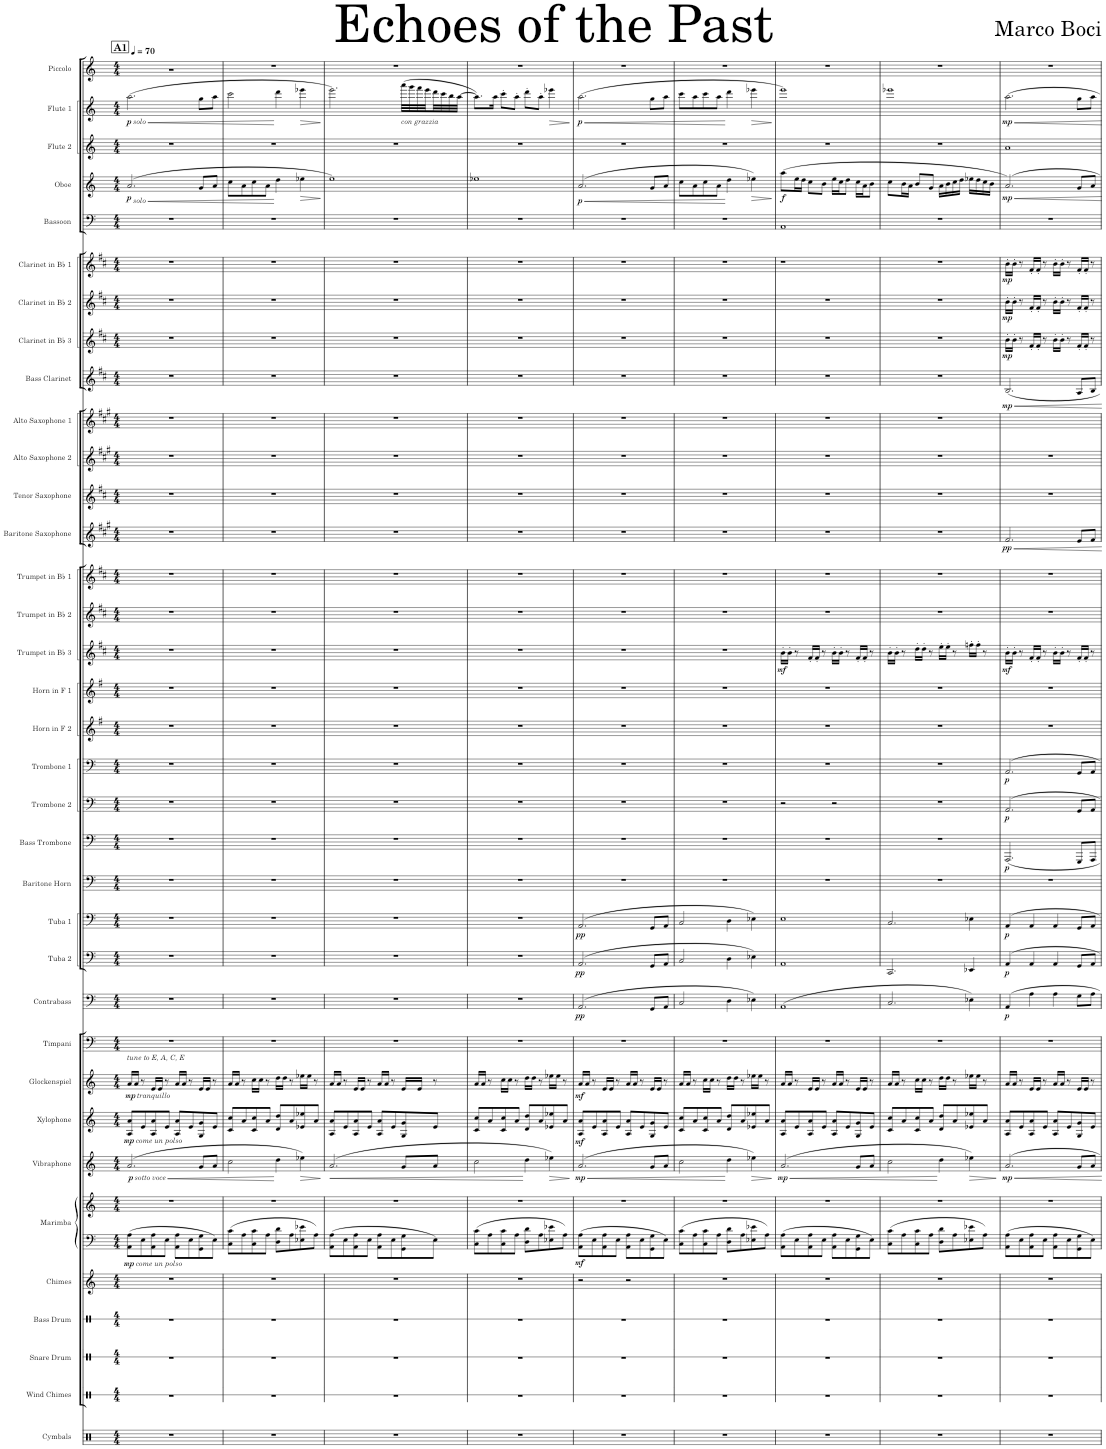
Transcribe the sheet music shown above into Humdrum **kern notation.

**kern	**kern	**kern	**kern	**kern	**kern	**kern	**dynam	**kern	**dynam	**kern	**dynam	**kern	**dynam	**kern	**kern	**dynam	**kern	**dynam	**kern	**dynam	**kern	**kern	**dynam	**kern	**dynam	**kern	**dynam	**kern	**kern	**kern	**dynam	**kern	**kern	**kern	**dynam	**kern	**kern	**kern	**kern	**dynam	**kern	**dynam	**kern	**dynam	**kern	**dynam	**kern	**kern	**dynam	**kern	**kern	**dynam	**kern
*part35	*part34	*part33	*part32	*part31	*part30	*part30	*part30	*part29	*part29	*part28	*part28	*part27	*part27	*part26	*part25	*part25	*part24	*part24	*part23	*part23	*part22	*part21	*part21	*part20	*part20	*part19	*part19	*part18	*part17	*part16	*part16	*part15	*part14	*part13	*part13	*part12	*part11	*part10	*part9	*part9	*part8	*part8	*part7	*part7	*part6	*part6	*part5	*part4	*part4	*part3	*part2	*part2	*part1
*staff36	*staff35	*staff34	*staff33	*staff32	*staff31	*staff30	*staff30/31	*staff29	*staff29	*staff28	*staff28	*staff27	*staff27	*staff26	*staff25	*staff25	*staff24	*staff24	*staff23	*staff23	*staff22	*staff21	*staff21	*staff20	*staff20	*staff19	*staff19	*staff18	*staff17	*staff16	*staff16	*staff15	*staff14	*staff13	*staff13	*staff12	*staff11	*staff10	*staff9	*staff9	*staff8	*staff8	*staff7	*staff7	*staff6	*staff6	*staff5	*staff4	*staff4	*staff3	*staff2	*staff2	*staff1
*I"Cymbals	*I"Wind Chimes	*I"Snare Drum	*I"Bass Drum	*I"Chimes	*I"Marimba	*	*	*I"Vibraphone	*	*I"Xylophone	*	*I"Glockenspiel	*	*I"Timpani	*I"Contrabass	*	*I"Tuba 2	*	*I"Tuba 1	*	*I"Baritone Horn	*I"Bass Trombone	*	*I"Trombone 2	*	*I"Trombone 1	*	*I"Horn in F 2	*I"Horn in F 1	*I"Trumpet in Bb 3	*	*I"Trumpet in Bb 2	*I"Trumpet in Bb 1	*I"Baritone Saxophone	*	*I"Tenor Saxophone	*I"Alto Saxophone 2	*I"Alto Saxophone 1	*I"Bass Clarinet	*	*I"Clarinet in Bb 3	*	*I"Clarinet in Bb 2	*	*I"Clarinet in Bb 1	*	*I"Bassoon	*I"Oboe	*	*I"Flute 2	*I"Flute 1	*	*I"Piccolo
*I'Cym.	*I'W. Cme	*I'SD	*I'BD	*I'Cme.	*I'Mrm.	*	*	*I'Vib.	*	*I'Xyl.	*	*I'Glock.	*	*I'Timp.	*I'Cb.	*	*I'Tba. 2	*	*I'Tba. 1	*	*I'Bar. Hn.	*I'B. Tbn.	*	*I'Tbn. 2	*	*I'Tbn. 1	*	*I'Hn. in F 2	*I'Hn. in F 1	*I'Tpt. in Bb 3	*	*I'Tpt. in Bb 2	*I'Tpt. in Bb 1	*I'Bar. Sax.	*	*I'T. Sax.	*I'A. Sax. 2	*I'A. Sax. 1	*I'B. Cl.	*	*I'Cl. in Bb 3	*	*I'Cl. in Bb 2	*	*I'Cl. in Bb 1	*	*I'Bsn.	*I'Ob.	*	*I'Fl. 2	*I'Fl. 1	*	*I'Picc.
*	*stria1	*stria1	*stria1	*	*	*	*	*	*	*	*	*	*	*	*	*	*	*	*	*	*	*	*	*	*	*	*	*	*	*	*	*	*	*	*	*	*	*	*	*	*	*	*	*	*	*	*	*	*	*	*	*	*
*clefX	*clefX	*clefX	*clefX	*clefG2	*clefF4	*clefG2	*	*clefG2	*	*clefG2	*	*clefG2	*	*clefF4	*clefF4	*	*clefF4	*	*clefF4	*	*clefF4	*clefF4	*	*clefF4	*	*clefF4	*	*clefG2	*clefG2	*clefG2	*	*clefG2	*clefG2	*clefG2	*	*clefG2	*clefG2	*clefG2	*clefG2	*	*clefG2	*	*clefG2	*	*clefG2	*	*clefF4	*clefG2	*	*clefG2	*clefG2	*	*clefG2
*	*	*	*	*	*	*	*	*	*	*Trd-7c-12	*	*Trd-14c-24	*	*	*Trd7c12	*	*	*	*	*	*Trd4c7	*	*	*	*	*	*	*Trd4c7	*Trd4c7	*Trd1c2	*	*Trd1c2	*Trd1c2	*Trd12c21	*	*Trd8c14	*Trd5c9	*Trd5c9	*Trd8c14	*	*Trd1c2	*	*Trd1c2	*	*Trd1c2	*	*	*	*	*	*	*	*Trd-7c-12
*k[]	*k[]	*k[]	*k[]	*k[]	*k[]	*k[]	*	*k[]	*	*k[]	*	*k[]	*	*k[]	*k[]	*	*k[]	*	*k[]	*	*k[]	*k[]	*	*k[]	*	*k[]	*	*k[f#]	*k[f#]	*k[f#c#]	*	*k[f#c#]	*k[f#c#]	*k[f#c#g#]	*	*k[f#c#]	*k[f#c#g#]	*k[f#c#g#]	*k[f#c#]	*	*k[f#c#]	*	*k[f#c#]	*	*k[f#c#]	*	*k[]	*k[]	*	*k[]	*k[]	*	*k[]
*M4/4	*M4/4	*M4/4	*M4/4	*M4/4	*M4/4	*M4/4	*	*M4/4	*	*M4/4	*	*M4/4	*	*M4/4	*M4/4	*	*M4/4	*	*M4/4	*	*M4/4	*M4/4	*	*M4/4	*	*M4/4	*	*M4/4	*M4/4	*M4/4	*	*M4/4	*M4/4	*M4/4	*	*M4/4	*M4/4	*M4/4	*M4/4	*	*M4/4	*	*M4/4	*	*M4/4	*	*M4/4	*M4/4	*	*M4/4	*M4/4	*	*M4/4
*MM70	*MM70	*MM70	*MM70	*MM70	*MM70	*MM70	*	*MM70	*	*MM70	*	*MM70	*	*MM70	*MM70	*	*MM70	*	*MM70	*	*MM70	*MM70	*	*MM70	*	*MM70	*	*MM70	*MM70	*MM70	*	*MM70	*MM70	*MM70	*	*MM70	*MM70	*MM70	*MM70	*	*MM70	*	*MM70	*	*MM70	*	*MM70	*MM70	*	*MM70	*MM70	*	*MM70
!!LO:REH:place=s1:a:B:cj:fs=14:t=A1
=1	=1	=1	=1	=1	=1	=1	=1	=1	=1	=1	=1	=1	=1	=1	=1	=1	=1	=1	=1	=1	=1	=1	=1	=1	=1	=1	=1	=1	=1	=1	=1	=1	=1	=1	=1	=1	=1	=1	=1	=1	=1	=1	=1	=1	=1	=1	=1	=1	=1	=1	=1	=1	=1
!	!	!	!	!	!	!	!	!	!	!	!	!	!	!	!	!	!	!	!	!	!	!	!	!	!	!	!	!	!	!	!	!	!	!	!	!	!	!	!	!	!	!	!	!	!	!	!	!	!	!	!LO:TX:b:i:t=solo	!	!
!	!	!	!	!	!	!	!	!	!	!	!	!	!	!	!	!	!	!	!	!	!	!	!	!	!	!	!	!	!	!	!	!	!	!	!	!	!	!	!	!	!	!	!	!	!	!	!	!LO:TX:b:i:t=solo	!	!	!	!	!
!	!	!	!	!	!	!	!	!	!	!	!	!	!	!LO:TX:b:i:t=tune to E, A, C, E	!	!	!	!	!	!	!	!	!	!	!	!	!	!	!	!	!	!	!	!	!	!	!	!	!	!	!	!	!	!	!	!	!	!	!	!	!	!	!
!	!	!	!	!	!	!	!	!	!	!	!	!LO:TX:b:i:t=tranquillo	!	!	!	!	!	!	!	!	!	!	!	!	!	!	!	!	!	!	!	!	!	!	!	!	!	!	!	!	!	!	!	!	!	!	!	!	!	!	!	!	!
!	!	!	!	!	!	!	!	!	!	!LO:TX:b:i:t=come un polso	!	!	!	!	!	!	!	!	!	!	!	!	!	!	!	!	!	!	!	!	!	!	!	!	!	!	!	!	!	!	!	!	!	!	!	!	!	!	!	!	!	!	!
!	!	!	!	!	!	!	!	!LO:TX:b:i:t=sotto voce	!	!	!	!	!	!	!	!	!	!	!	!	!	!	!	!	!	!	!	!	!	!	!	!	!	!	!	!	!	!	!	!	!	!	!	!	!	!	!	!	!	!	!	!	!
!	!	!	!	!	!LO:TX:b:i:t=come un polso	!	!	!	!	!	!	!	!	!	!	!	!	!	!	!	!	!	!	!	!	!	!	!	!	!	!	!	!	!	!	!	!	!	!	!	!	!	!	!	!	!	!	!	!	!	!	!	!
!	!	!	!	!	!	!	!LO:DY:b=2	!	!LO:HP:b	!	!	!	!	!	!	!	!	!	!	!	!	!	!	!	!	!	!	!	!	!	!	!	!	!	!	!	!	!	!	!	!	!	!	!	!	!	!	!	!LO:HP:b	!	!	!LO:HP:b	!
!	!	!	!	!	!	!	!	!	!LO:DY:n=1:b	!	!LO:DY:b	!	!LO:DY:b	!	!	!	!	!	!	!	!	!	!	!	!	!	!	!	!	!	!	!	!	!	!	!	!	!	!	!	!	!	!	!	!	!	!	!	!LO:DY:n=1:b	!	!	!LO:DY:n=1:b	!
1r	1r	1r	1r	1r	8AA\ 8A\L	1r	mp	(2.a/	< p	8A/ 8a/L	mp	16a/LL	mp	1r	1r	.	1r	.	1r	.	1r	1r	.	1r	.	1r	.	1r	1r	1r	.	1r	1r	1r	.	1r	1r	1r	1r	.	1r	.	1r	.	1r	.	1r	(2.a/	< p	1r	(2.aa\	< p	1rg
.	.	.	.	.	.	.	.	.	.	.	.	16a/JJ	.	.	.	.	.	.	.	.	.	.	.	.	.	.	.	.	.	.	.	.	.	.	.	.	.	.	.	.	.	.	.	.	.	.	.	.	.	.	.	.	.
.	.	.	.	.	8E\	.	.	.	.	8e/	.	8r	.	.	.	.	.	.	.	.	.	.	.	.	.	.	.	.	.	.	.	.	.	.	.	.	.	.	.	.	.	.	.	.	.	.	.	.	.	.	.	.	.
.	.	.	.	.	8AA\ 8A\	.	.	.	.	8A/ 8a/	.	16e/LL	.	.	.	.	.	.	.	.	.	.	.	.	.	.	.	.	.	.	.	.	.	.	.	.	.	.	.	.	.	.	.	.	.	.	.	.	.	.	.	.	.
.	.	.	.	.	.	.	.	.	.	.	.	16e/JJ	.	.	.	.	.	.	.	.	.	.	.	.	.	.	.	.	.	.	.	.	.	.	.	.	.	.	.	.	.	.	.	.	.	.	.	.	.	.	.	.	.
.	.	.	.	.	8E\J	.	.	.	.	8e/J	.	8r	.	.	.	.	.	.	.	.	.	.	.	.	.	.	.	.	.	.	.	.	.	.	.	.	.	.	.	.	.	.	.	.	.	.	.	.	.	.	.	.	.
.	.	.	.	.	8AA\ 8A\L	.	.	.	.	8A/ 8a/L	.	16a/LL	.	.	.	.	.	.	.	.	.	.	.	.	.	.	.	.	.	.	.	.	.	.	.	.	.	.	.	.	.	.	.	.	.	.	.	.	.	.	.	.	.
.	.	.	.	.	.	.	.	.	.	.	.	16a/JJ	.	.	.	.	.	.	.	.	.	.	.	.	.	.	.	.	.	.	.	.	.	.	.	.	.	.	.	.	.	.	.	.	.	.	.	.	.	.	.	.	.
.	.	.	.	.	8E\	.	.	.	.	8e/	.	8r	.	.	.	.	.	.	.	.	.	.	.	.	.	.	.	.	.	.	.	.	.	.	.	.	.	.	.	.	.	.	.	.	.	.	.	.	.	.	.	.	.
.	.	.	.	.	8GG\ 8G\	.	.	8g/L	.	8G/ 8g/	.	16e/LL	.	.	.	.	.	.	.	.	.	.	.	.	.	.	.	.	.	.	.	.	.	.	.	.	.	.	.	.	.	.	.	.	.	.	.	8g/L	.	.	8gg\L	.	.
.	.	.	.	.	.	.	.	.	.	.	.	16e/JJ	.	.	.	.	.	.	.	.	.	.	.	.	.	.	.	.	.	.	.	.	.	.	.	.	.	.	.	.	.	.	.	.	.	.	.	.	.	.	.	.	.
.	.	.	.	.	8E\J	.	.	8a/J	.	8e/J	.	8r	.	.	.	.	.	.	.	.	.	.	.	.	.	.	.	.	.	.	.	.	.	.	.	.	.	.	.	.	.	.	.	.	.	.	.	8a/J	.	.	8aa\J	.	.
=2	=2	=2	=2	=2	=2	=2	=2	=2	=2	=2	=2	=2	=2	=2	=2	=2	=2	=2	=2	=2	=2	=2	=2	=2	=2	=2	=2	=2	=2	=2	=2	=2	=2	=2	=2	=2	=2	=2	=2	=2	=2	=2	=2	=2	=2	=2	=2	=2	=2	=2	=2	=2	=2
1r	1r	1r	1r	1r	8C\ 8c\L	1r	.	2cc\	.	8c/ 8cc/L	.	16a/LL	.	1r	1r	.	1r	.	1r	.	1r	1r	.	1r	.	1r	.	1r	1r	1r	.	1r	1r	1r	.	1r	1r	1r	1r	.	1r	.	1r	.	1r	.	1r	8cc\L	.	1r	2ccc\	.	1r
.	.	.	.	.	.	.	.	.	.	.	.	16a/JJ	.	.	.	.	.	.	.	.	.	.	.	.	.	.	.	.	.	.	.	.	.	.	.	.	.	.	.	.	.	.	.	.	.	.	.	.	.	.	.	.	.
.	.	.	.	.	8A\	.	.	.	.	8a/	.	8r	.	.	.	.	.	.	.	.	.	.	.	.	.	.	.	.	.	.	.	.	.	.	.	.	.	.	.	.	.	.	.	.	.	.	.	8a\	.	.	.	.	.
.	.	.	.	.	8C\ 8c\	.	.	.	.	8c/ 8cc/	.	16cc\LL	.	.	.	.	.	.	.	.	.	.	.	.	.	.	.	.	.	.	.	.	.	.	.	.	.	.	.	.	.	.	.	.	.	.	.	8cc\	.	.	.	.	.
.	.	.	.	.	.	.	.	.	.	.	.	16cc\JJ	.	.	.	.	.	.	.	.	.	.	.	.	.	.	.	.	.	.	.	.	.	.	.	.	.	.	.	.	.	.	.	.	.	.	.	.	.	.	.	.	.
.	.	.	.	.	8A\J	.	.	.	.	8a/J	.	8r	.	.	.	.	.	.	.	.	.	.	.	.	.	.	.	.	.	.	.	.	.	.	.	.	.	.	.	.	.	.	.	.	.	.	.	8a\J	.	.	.	.	.
.	.	.	.	.	8D\ 8d\L	.	.	4dd\	[	8d/ 8dd/L	.	16dd\LL	.	.	.	.	.	.	.	.	.	.	.	.	.	.	.	.	.	.	.	.	.	.	.	.	.	.	.	.	.	.	.	.	.	.	.	4dd\	[	.	4ddd\	[	.
.	.	.	.	.	.	.	.	.	.	.	.	16dd\JJ	.	.	.	.	.	.	.	.	.	.	.	.	.	.	.	.	.	.	.	.	.	.	.	.	.	.	.	.	.	.	.	.	.	.	.	.	.	.	.	.	.
.	.	.	.	.	8A\	.	.	.	.	8a/	.	8r	.	.	.	.	.	.	.	.	.	.	.	.	.	.	.	.	.	.	.	.	.	.	.	.	.	.	.	.	.	.	.	.	.	.	.	.	.	.	.	.	.
!	!	!	!	!	!	!	!	!	!LO:HP:b	!	!	!	!	!	!	!	!	!	!	!	!	!	!	!	!	!	!	!	!	!	!	!	!	!	!	!	!	!	!	!	!	!	!	!	!	!	!	!	!LO:HP:b	!	!	!LO:HP:b	!
.	.	.	.	.	8E-X\ 8e-X\	.	.	4ee-X\)	>	8e-X/ 8ee-X/	.	16ee-X\LL	.	.	.	.	.	.	.	.	.	.	.	.	.	.	.	.	.	.	.	.	.	.	.	.	.	.	.	.	.	.	.	.	.	.	.	4ee-X\	>	.	4eee-X\	>	.
.	.	.	.	.	.	.	.	.	.	.	.	16ee-\JJ	.	.	.	.	.	.	.	.	.	.	.	.	.	.	.	.	.	.	.	.	.	.	.	.	.	.	.	.	.	.	.	.	.	.	.	.	.	.	.	.	.
.	.	.	.	.	8A\J	.	.	.	.	8a/J	.	8r	.	.	.	.	.	.	.	.	.	.	.	.	.	.	.	.	.	.	.	.	.	.	.	.	.	.	.	.	.	.	.	.	.	.	.	.	.	.	.	.	.
.	.	.	.	.	.	.	.	.	]	.	.	.	.	.	.	.	.	.	.	.	.	.	.	.	.	.	.	.	.	.	.	.	.	.	.	.	.	.	.	.	.	.	.	.	.	.	.	.	]	.	.	]	.
=3	=3	=3	=3	=3	=3	=3	=3	=3	=3	=3	=3	=3	=3	=3	=3	=3	=3	=3	=3	=3	=3	=3	=3	=3	=3	=3	=3	=3	=3	=3	=3	=3	=3	=3	=3	=3	=3	=3	=3	=3	=3	=3	=3	=3	=3	=3	=3	=3	=3	=3	=3	=3	=3
!	!	!	!	!	!	!	!	!	!LO:HP:b	!	!	!	!	!	!	!	!	!	!	!	!	!	!	!	!	!	!	!	!	!	!	!	!	!	!	!	!	!	!	!	!	!	!	!	!	!	!	!	!	!	!	!	!
1r	1r	1r	1r	1r	8AA\ 8A\L	1r	.	(2.a/	<	8A/ 8a/L	.	16a/LL	.	1r	1r	.	1r	.	1r	.	1r	1r	.	1r	.	1r	.	1r	1r	1r	.	1r	1r	1r	.	1r	1r	1r	1r	.	1r	.	1r	.	1r	.	1r	1ee)	.	1r	2.eee\)	.	1r
.	.	.	.	.	.	.	.	.	.	.	.	16a/JJ	.	.	.	.	.	.	.	.	.	.	.	.	.	.	.	.	.	.	.	.	.	.	.	.	.	.	.	.	.	.	.	.	.	.	.	.	.	.	.	.	.
.	.	.	.	.	8E\	.	.	.	.	8e/	.	8r	.	.	.	.	.	.	.	.	.	.	.	.	.	.	.	.	.	.	.	.	.	.	.	.	.	.	.	.	.	.	.	.	.	.	.	.	.	.	.	.	.
.	.	.	.	.	8AA\ 8A\	.	.	.	.	8A/ 8a/	.	16e/LL	.	.	.	.	.	.	.	.	.	.	.	.	.	.	.	.	.	.	.	.	.	.	.	.	.	.	.	.	.	.	.	.	.	.	.	.	.	.	.	.	.
.	.	.	.	.	.	.	.	.	.	.	.	16e/JJ	.	.	.	.	.	.	.	.	.	.	.	.	.	.	.	.	.	.	.	.	.	.	.	.	.	.	.	.	.	.	.	.	.	.	.	.	.	.	.	.	.
.	.	.	.	.	8E\J	.	.	.	.	8e/J	.	8r	.	.	.	.	.	.	.	.	.	.	.	.	.	.	.	.	.	.	.	.	.	.	.	.	.	.	.	.	.	.	.	.	.	.	.	.	.	.	.	.	.
.	.	.	.	.	8AA\ 8A\L	.	.	.	.	8A/ 8a/L	.	16a/LL	.	.	.	.	.	.	.	.	.	.	.	.	.	.	.	.	.	.	.	.	.	.	.	.	.	.	.	.	.	.	.	.	.	.	.	.	.	.	.	.	.
.	.	.	.	.	.	.	.	.	.	.	.	16a/JJ	.	.	.	.	.	.	.	.	.	.	.	.	.	.	.	.	.	.	.	.	.	.	.	.	.	.	.	.	.	.	.	.	.	.	.	.	.	.	.	.	.
.	.	.	.	.	8E\	.	.	.	.	8e/	.	8r	.	.	.	.	.	.	.	.	.	.	.	.	.	.	.	.	.	.	.	.	.	.	.	.	.	.	.	.	.	.	.	.	.	.	.	.	.	.	.	.	.
!	!	!	!	!	!	!	!	!	!	!	!	!	!	!	!	!	!	!	!	!	!	!	!	!	!	!	!	!	!	!	!	!	!	!	!	!	!	!	!	!	!	!	!	!	!	!	!	!	!	!	!LO:TX:b:i:t=con grazzia	!	!
.	.	.	.	.	8GG\ 8G\	.	.	8g/L	.	8G/ 8g/	.	16e/LL	.	.	.	.	.	.	.	.	.	.	.	.	.	.	.	.	.	.	.	.	.	.	.	.	.	.	.	.	.	.	.	.	.	.	.	.	.	.	(32aaa\LLL	.	.
.	.	.	.	.	.	.	.	.	.	.	.	.	.	.	.	.	.	.	.	.	.	.	.	.	.	.	.	.	.	.	.	.	.	.	.	.	.	.	.	.	.	.	.	.	.	.	.	.	.	.	32ggg\	.	.
.	.	.	.	.	.	.	.	.	.	.	.	16e/JJ	.	.	.	.	.	.	.	.	.	.	.	.	.	.	.	.	.	.	.	.	.	.	.	.	.	.	.	.	.	.	.	.	.	.	.	.	.	.	32fff\	.	.
.	.	.	.	.	.	.	.	.	.	.	.	.	.	.	.	.	.	.	.	.	.	.	.	.	.	.	.	.	.	.	.	.	.	.	.	.	.	.	.	.	.	.	.	.	.	.	.	.	.	.	32eee\	.	.
.	.	.	.	.	8E\J	.	.	8a/J	.	8e/J	.	8r	.	.	.	.	.	.	.	.	.	.	.	.	.	.	.	.	.	.	.	.	.	.	.	.	.	.	.	.	.	.	.	.	.	.	.	.	.	.	32ddd\	.	.
.	.	.	.	.	.	.	.	.	.	.	.	.	.	.	.	.	.	.	.	.	.	.	.	.	.	.	.	.	.	.	.	.	.	.	.	.	.	.	.	.	.	.	.	.	.	.	.	.	.	.	32ccc\	.	.
.	.	.	.	.	.	.	.	.	.	.	.	.	.	.	.	.	.	.	.	.	.	.	.	.	.	.	.	.	.	.	.	.	.	.	.	.	.	.	.	.	.	.	.	.	.	.	.	.	.	.	32bb\	.	.
.	.	.	.	.	.	.	.	.	.	.	.	.	.	.	.	.	.	.	.	.	.	.	.	.	.	.	.	.	.	.	.	.	.	.	.	.	.	.	.	.	.	.	.	.	.	.	.	.	.	.	[32aa\JJJ	.	.
=4	=4	=4	=4	=4	=4	=4	=4	=4	=4	=4	=4	=4	=4	=4	=4	=4	=4	=4	=4	=4	=4	=4	=4	=4	=4	=4	=4	=4	=4	=4	=4	=4	=4	=4	=4	=4	=4	=4	=4	=4	=4	=4	=4	=4	=4	=4	=4	=4	=4	=4	=4	=4	=4
1r	1r	1r	1r	1r	8C\ 8c\L	1r	.	2cc\	.	8c/ 8cc/L	.	16a/LL	.	1r	1r	.	1r	.	1r	.	1r	1r	.	1r	.	1r	.	1r	1r	1r	.	1r	1r	1r	.	1r	1r	1r	1r	.	1r	.	1r	.	1r	.	1r	1ee-X	.	1r	8.aa\L])	.	1r
.	.	.	.	.	.	.	.	.	.	.	.	16a/JJ	.	.	.	.	.	.	.	.	.	.	.	.	.	.	.	.	.	.	.	.	.	.	.	.	.	.	.	.	.	.	.	.	.	.	.	.	.	.	.	.	.
.	.	.	.	.	8A\	.	.	.	.	8a/	.	8r	.	.	.	.	.	.	.	.	.	.	.	.	.	.	.	.	.	.	.	.	.	.	.	.	.	.	.	.	.	.	.	.	.	.	.	.	.	.	.	.	.
.	.	.	.	.	.	.	.	.	.	.	.	.	.	.	.	.	.	.	.	.	.	.	.	.	.	.	.	.	.	.	.	.	.	.	.	.	.	.	.	.	.	.	.	.	.	.	.	.	.	.	16aa\Jk	.	.
.	.	.	.	.	8C\ 8c\	.	.	.	.	8c/ 8cc/	.	16cc\LL	.	.	.	.	.	.	.	.	.	.	.	.	.	.	.	.	.	.	.	.	.	.	.	.	.	.	.	.	.	.	.	.	.	.	.	.	.	.	8ccc'\L	.	.
.	.	.	.	.	.	.	.	.	.	.	.	16cc\JJ	.	.	.	.	.	.	.	.	.	.	.	.	.	.	.	.	.	.	.	.	.	.	.	.	.	.	.	.	.	.	.	.	.	.	.	.	.	.	.	.	.
.	.	.	.	.	8A\J	.	.	.	.	8a/J	.	8r	.	.	.	.	.	.	.	.	.	.	.	.	.	.	.	.	.	.	.	.	.	.	.	.	.	.	.	.	.	.	.	.	.	.	.	.	.	.	8aa'\J	.	.
.	.	.	.	.	8D\ 8d\L	.	.	4dd\	[	8d/ 8dd/L	.	16dd\LL	.	.	.	.	.	.	.	.	.	.	.	.	.	.	.	.	.	.	.	.	.	.	.	.	.	.	.	.	.	.	.	.	.	.	.	.	.	.	8ddd'\L	.	.
.	.	.	.	.	.	.	.	.	.	.	.	16dd\JJ	.	.	.	.	.	.	.	.	.	.	.	.	.	.	.	.	.	.	.	.	.	.	.	.	.	.	.	.	.	.	.	.	.	.	.	.	.	.	.	.	.
.	.	.	.	.	8A\	.	.	.	.	8a/	.	8r	.	.	.	.	.	.	.	.	.	.	.	.	.	.	.	.	.	.	.	.	.	.	.	.	.	.	.	.	.	.	.	.	.	.	.	.	.	.	8aa'\J	.	.
!	!	!	!	!	!	!	!	!	!LO:HP:b	!	!	!	!	!	!	!	!	!	!	!	!	!	!	!	!	!	!	!	!	!	!	!	!	!	!	!	!	!	!	!	!	!	!	!	!	!	!	!	!	!	!	!LO:HP:b	!
.	.	.	.	.	8E-X\ 8e-X\	.	.	4ee-X\)	>	8e-X/ 8ee-X/	.	16ee-X\LL	.	.	.	.	.	.	.	.	.	.	.	.	.	.	.	.	.	.	.	.	.	.	.	.	.	.	.	.	.	.	.	.	.	.	.	.	.	.	4eee-X\	>	.
.	.	.	.	.	.	.	.	.	.	.	.	16ee-\JJ	.	.	.	.	.	.	.	.	.	.	.	.	.	.	.	.	.	.	.	.	.	.	.	.	.	.	.	.	.	.	.	.	.	.	.	.	.	.	.	.	.
.	.	.	.	.	8A\J	.	.	.	.	8a/J	.	8r	.	.	.	.	.	.	.	.	.	.	.	.	.	.	.	.	.	.	.	.	.	.	.	.	.	.	.	.	.	.	.	.	.	.	.	.	.	.	.	.	.
.	.	.	.	.	.	.	.	.	]	.	.	.	.	.	.	.	.	.	.	.	.	.	.	.	.	.	.	.	.	.	.	.	.	.	.	.	.	.	.	.	.	.	.	.	.	.	.	.	.	.	.	]	.
=5	=5	=5	=5	=5	=5	=5	=5	=5	=5	=5	=5	=5	=5	=5	=5	=5	=5	=5	=5	=5	=5	=5	=5	=5	=5	=5	=5	=5	=5	=5	=5	=5	=5	=5	=5	=5	=5	=5	=5	=5	=5	=5	=5	=5	=5	=5	=5	=5	=5	=5	=5	=5	=5
!	!	!	!	!	!	!	!LO:DY:b=2	!	!LO:HP:b	!	!	!	!	!	!	!	!	!	!	!	!	!	!	!	!	!	!	!	!	!	!	!	!	!	!	!	!	!	!	!	!	!	!	!	!	!	!	!	!LO:HP:b	!	!	!LO:HP:b	!
!	!	!	!	!	!	!	!	!	!LO:DY:n=1:b	!	!LO:DY:b	!	!LO:DY:b	!	!	!LO:DY:b	!	!LO:DY:b	!	!LO:DY:b	!	!	!	!	!	!	!	!	!	!	!	!	!	!	!	!	!	!	!	!	!	!	!	!	!	!	!	!	!LO:DY:n=1:b	!	!	!LO:DY:n=1:b	!
1r	1r	1r	1r	2r	8AA\ 8A\L	1r	mf	(2.a/	< mp	8A/ 8a/L	mf	16a/LL	mf	1r	(2.AA/	pp	(2.AA/	pp	(2.AA/	pp	1r	1r	.	1r	.	1r	.	1r	1r	1r	.	1r	1r	1r	.	1r	1r	1r	1r	.	1r	.	1r	.	1r	.	1r	(2.a/	< p	1r	(2.aa\	< p	1r
.	.	.	.	.	.	.	.	.	.	.	.	16a/JJ	.	.	.	.	.	.	.	.	.	.	.	.	.	.	.	.	.	.	.	.	.	.	.	.	.	.	.	.	.	.	.	.	.	.	.	.	.	.	.	.	.
.	.	.	.	.	8E\	.	.	.	.	8e/	.	8r	.	.	.	.	.	.	.	.	.	.	.	.	.	.	.	.	.	.	.	.	.	.	.	.	.	.	.	.	.	.	.	.	.	.	.	.	.	.	.	.	.
.	.	.	.	.	8AA\ 8A\	.	.	.	.	8A/ 8a/	.	16e/LL	.	.	.	.	.	.	.	.	.	.	.	.	.	.	.	.	.	.	.	.	.	.	.	.	.	.	.	.	.	.	.	.	.	.	.	.	.	.	.	.	.
.	.	.	.	.	.	.	.	.	.	.	.	16e/JJ	.	.	.	.	.	.	.	.	.	.	.	.	.	.	.	.	.	.	.	.	.	.	.	.	.	.	.	.	.	.	.	.	.	.	.	.	.	.	.	.	.
.	.	.	.	.	8E\J	.	.	.	.	8e/J	.	8r	.	.	.	.	.	.	.	.	.	.	.	.	.	.	.	.	.	.	.	.	.	.	.	.	.	.	.	.	.	.	.	.	.	.	.	.	.	.	.	.	.
.	.	.	.	2r	8AA\ 8A\L	.	.	.	.	8A/ 8a/L	.	16a/LL	.	.	.	.	.	.	.	.	.	.	.	.	.	.	.	.	.	.	.	.	.	.	.	.	.	.	.	.	.	.	.	.	.	.	.	.	.	.	.	.	.
.	.	.	.	.	.	.	.	.	.	.	.	16a/JJ	.	.	.	.	.	.	.	.	.	.	.	.	.	.	.	.	.	.	.	.	.	.	.	.	.	.	.	.	.	.	.	.	.	.	.	.	.	.	.	.	.
.	.	.	.	.	8E\	.	.	.	.	8e/	.	8r	.	.	.	.	.	.	.	.	.	.	.	.	.	.	.	.	.	.	.	.	.	.	.	.	.	.	.	.	.	.	.	.	.	.	.	.	.	.	.	.	.
.	.	.	.	.	8GG\ 8G\	.	.	8g/L	.	8G/ 8g/	.	16e/LL	.	.	8GG/L	.	8GG/L	.	8GG/L	.	.	.	.	.	.	.	.	.	.	.	.	.	.	.	.	.	.	.	.	.	.	.	.	.	.	.	.	8g/L	.	.	8gg\L	.	.
.	.	.	.	.	.	.	.	.	.	.	.	16e/JJ	.	.	.	.	.	.	.	.	.	.	.	.	.	.	.	.	.	.	.	.	.	.	.	.	.	.	.	.	.	.	.	.	.	.	.	.	.	.	.	.	.
.	.	.	.	.	8E\J	.	.	8a/J	.	8e/J	.	8r	.	.	8AA/J	.	8AA/J	.	8AA/J	.	.	.	.	.	.	.	.	.	.	.	.	.	.	.	.	.	.	.	.	.	.	.	.	.	.	.	.	8a/J	.	.	8aa\J	.	.
=6	=6	=6	=6	=6	=6	=6	=6	=6	=6	=6	=6	=6	=6	=6	=6	=6	=6	=6	=6	=6	=6	=6	=6	=6	=6	=6	=6	=6	=6	=6	=6	=6	=6	=6	=6	=6	=6	=6	=6	=6	=6	=6	=6	=6	=6	=6	=6	=6	=6	=6	=6	=6	=6
1r	1r	1r	1r	1r	8C\ 8c\L	1r	.	2cc\	.	8c/ 8cc/L	.	16a/LL	.	1r	2C/	.	2C/	.	2C/	.	1r	1r	.	1r	.	1r	.	1r	1r	1r	.	1r	1r	1r	.	1r	1r	1r	1r	.	1r	.	1r	.	1r	.	1r	8cc\L	.	1r	8ccc\L	.	1r
.	.	.	.	.	.	.	.	.	.	.	.	16a/JJ	.	.	.	.	.	.	.	.	.	.	.	.	.	.	.	.	.	.	.	.	.	.	.	.	.	.	.	.	.	.	.	.	.	.	.	.	.	.	.	.	.
.	.	.	.	.	8A\	.	.	.	.	8a/	.	8r	.	.	.	.	.	.	.	.	.	.	.	.	.	.	.	.	.	.	.	.	.	.	.	.	.	.	.	.	.	.	.	.	.	.	.	8a\	.	.	8aa\	.	.
.	.	.	.	.	8C\ 8c\	.	.	.	.	8c/ 8cc/	.	16cc\LL	.	.	.	.	.	.	.	.	.	.	.	.	.	.	.	.	.	.	.	.	.	.	.	.	.	.	.	.	.	.	.	.	.	.	.	8cc\	.	.	8ccc\	.	.
.	.	.	.	.	.	.	.	.	.	.	.	16cc\JJ	.	.	.	.	.	.	.	.	.	.	.	.	.	.	.	.	.	.	.	.	.	.	.	.	.	.	.	.	.	.	.	.	.	.	.	.	.	.	.	.	.
.	.	.	.	.	8A\J	.	.	.	.	8a/J	.	8r	.	.	.	.	.	.	.	.	.	.	.	.	.	.	.	.	.	.	.	.	.	.	.	.	.	.	.	.	.	.	.	.	.	.	.	8a\J	.	.	8aa\J	.	.
.	.	.	.	.	8D\ 8d\L	.	.	4dd\	[	8d/ 8dd/L	.	16dd\LL	.	.	4D\	.	4D\	.	4D\	.	.	.	.	.	.	.	.	.	.	.	.	.	.	.	.	.	.	.	.	.	.	.	.	.	.	.	.	4dd\	[	.	4ddd\	[	.
.	.	.	.	.	.	.	.	.	.	.	.	16dd\JJ	.	.	.	.	.	.	.	.	.	.	.	.	.	.	.	.	.	.	.	.	.	.	.	.	.	.	.	.	.	.	.	.	.	.	.	.	.	.	.	.	.
.	.	.	.	.	8A\	.	.	.	.	8a/	.	8r	.	.	.	.	.	.	.	.	.	.	.	.	.	.	.	.	.	.	.	.	.	.	.	.	.	.	.	.	.	.	.	.	.	.	.	.	.	.	.	.	.
!	!	!	!	!	!	!	!	!	!LO:HP:b	!	!	!	!	!	!	!	!	!	!	!	!	!	!	!	!	!	!	!	!	!	!	!	!	!	!	!	!	!	!	!	!	!	!	!	!	!	!	!	!LO:HP:b	!	!	!LO:HP:b	!
.	.	.	.	.	8E-X\ 8e-X\	.	.	4ee-X\)	>	8e-X/ 8ee-X/	.	16ee-X\LL	.	.	4E-X\)	.	4E-X\)	.	4E-X\)	.	.	.	.	.	.	.	.	.	.	.	.	.	.	.	.	.	.	.	.	.	.	.	.	.	.	.	.	4ee-X\)	>	.	4eee-X\	>	.
.	.	.	.	.	.	.	.	.	.	.	.	16ee-\JJ	.	.	.	.	.	.	.	.	.	.	.	.	.	.	.	.	.	.	.	.	.	.	.	.	.	.	.	.	.	.	.	.	.	.	.	.	.	.	.	.	.
.	.	.	.	.	8A\J	.	.	.	.	8a/J	.	8r	.	.	.	.	.	.	.	.	.	.	.	.	.	.	.	.	.	.	.	.	.	.	.	.	.	.	.	.	.	.	.	.	.	.	.	.	.	.	.	.	.
.	.	.	.	.	.	.	.	.	]	.	.	.	.	.	.	.	.	.	.	.	.	.	.	.	.	.	.	.	.	.	.	.	.	.	.	.	.	.	.	.	.	.	.	.	.	.	.	.	]	.	.	]	.
=7	=7	=7	=7	=7	=7	=7	=7	=7	=7	=7	=7	=7	=7	=7	=7	=7	=7	=7	=7	=7	=7	=7	=7	=7	=7	=7	=7	=7	=7	=7	=7	=7	=7	=7	=7	=7	=7	=7	=7	=7	=7	=7	=7	=7	=7	=7	=7	=7	=7	=7	=7	=7	=7
!	!	!	!	!	!	!	!	!	!LO:HP:b	!	!	!	!	!	!	!	!	!	!	!	!	!	!	!	!	!	!	!	!	!	!	!	!	!	!	!	!	!	!	!	!	!	!	!	!	!	!	!	!	!	!	!	!
!	!	!	!	!	!	!	!	!	!LO:DY:n=1:b	!	!	!	!	!	!	!	!	!	!	!	!	!	!	!	!	!	!	!	!	!	!LO:DY:b	!	!	!	!	!	!	!	!	!	!	!	!	!	!	!	!	!	!LO:DY:b	!	!	!	!
1r	1r	1r	1r	1r	8AA\ 8A\L	1r	.	(2.a/	< mp	8A/ 8a/L	.	16a/LL	.	1r	(1AA	.	1AA	.	1E	.	1r	1r	.	2r	.	1r	.	1r	1r	16b'\LL	mf	1r	1r	1r	.	1r	1r	1r	1r	.	1r	.	1r	.	1r	.	1AA	(8aa\L	f	1r	1eee)	.	1r
.	.	.	.	.	.	.	.	.	.	.	.	16a/JJ	.	.	.	.	.	.	.	.	.	.	.	.	.	.	.	.	.	16b'\JJ	.	.	.	.	.	.	.	.	.	.	.	.	.	.	.	.	.	.	.	.	.	.	.
.	.	.	.	.	8E\	.	.	.	.	8e/	.	8r	.	.	.	.	.	.	.	.	.	.	.	.	.	.	.	.	.	8r	.	.	.	.	.	.	.	.	.	.	.	.	.	.	.	.	.	16ee\L	.	.	.	.	.
.	.	.	.	.	.	.	.	.	.	.	.	.	.	.	.	.	.	.	.	.	.	.	.	.	.	.	.	.	.	.	.	.	.	.	.	.	.	.	.	.	.	.	.	.	.	.	.	16dd\JJ	.	.	.	.	.
.	.	.	.	.	8AA\ 8A\	.	.	.	.	8A/ 8a/	.	16e/LL	.	.	.	.	.	.	.	.	.	.	.	.	.	.	.	.	.	16f#'/LL	.	.	.	.	.	.	.	.	.	.	.	.	.	.	.	.	.	8cc\L	.	.	.	.	.
.	.	.	.	.	.	.	.	.	.	.	.	16e/JJ	.	.	.	.	.	.	.	.	.	.	.	.	.	.	.	.	.	16f#'/JJ	.	.	.	.	.	.	.	.	.	.	.	.	.	.	.	.	.	.	.	.	.	.	.
.	.	.	.	.	8E\J	.	.	.	.	8e/J	.	8r	.	.	.	.	.	.	.	.	.	.	.	.	.	.	.	.	.	8r	.	.	.	.	.	.	.	.	.	.	.	.	.	.	.	.	.	8b\J	.	.	.	.	.
.	.	.	.	.	8AA\ 8A\L	.	.	.	.	8A/ 8a/L	.	16a/LL	.	.	.	.	.	.	.	.	.	.	.	2r	.	.	.	.	.	16b'\LL	.	.	.	.	.	.	.	.	.	.	.	.	.	.	.	.	.	16ee\LL	.	.	.	.	.
.	.	.	.	.	.	.	.	.	.	.	.	16a/JJ	.	.	.	.	.	.	.	.	.	.	.	.	.	.	.	.	.	16b'\JJ	.	.	.	.	.	.	.	.	.	.	.	.	.	.	.	.	.	16cc\J	.	.	.	.	.
.	.	.	.	.	8E\	.	.	.	.	8e/	.	8r	.	.	.	.	.	.	.	.	.	.	.	.	.	.	.	.	.	8r	.	.	.	.	.	.	.	.	.	.	.	.	.	.	.	.	.	8dd\J	.	.	.	.	.
.	.	.	.	.	8GG\ 8G\	.	.	8g/L	.	8G/ 8g/	.	16e/LL	.	.	.	.	.	.	.	.	.	.	.	.	.	.	.	.	.	16f#'/LL	.	.	.	.	.	.	.	.	.	.	.	.	.	.	.	.	.	16cc\LL	.	.	.	.	.
.	.	.	.	.	.	.	.	.	.	.	.	16e/JJ	.	.	.	.	.	.	.	.	.	.	.	.	.	.	.	.	.	16f#'/JJ	.	.	.	.	.	.	.	.	.	.	.	.	.	.	.	.	.	16a\J	.	.	.	.	.
.	.	.	.	.	8E\J	.	.	8a/J	.	8e/J	.	8r	.	.	.	.	.	.	.	.	.	.	.	.	.	.	.	.	.	8r	.	.	.	.	.	.	.	.	.	.	.	.	.	.	.	.	.	8b\J	.	.	.	.	.
=8	=8	=8	=8	=8	=8	=8	=8	=8	=8	=8	=8	=8	=8	=8	=8	=8	=8	=8	=8	=8	=8	=8	=8	=8	=8	=8	=8	=8	=8	=8	=8	=8	=8	=8	=8	=8	=8	=8	=8	=8	=8	=8	=8	=8	=8	=8	=8	=8	=8	=8	=8	=8	=8
1r	1r	1r	1r	1r	8C\ 8c\L	1r	.	2cc\	.	8c/ 8cc/L	.	16a/LL	.	1r	2.C/	.	2.CC/	.	2.C/	.	1r	1r	.	1r	.	1r	.	1r	1r	16b'\LL	.	1r	1r	1r	.	1r	1r	1r	1r	.	1r	.	1r	.	1r	.	1r	8cc\L	.	1r	1eee-X	.	1r
.	.	.	.	.	.	.	.	.	.	.	.	16a/JJ	.	.	.	.	.	.	.	.	.	.	.	.	.	.	.	.	.	16b'\JJ	.	.	.	.	.	.	.	.	.	.	.	.	.	.	.	.	.	.	.	.	.	.	.
.	.	.	.	.	8A\	.	.	.	.	8a/	.	8r	.	.	.	.	.	.	.	.	.	.	.	.	.	.	.	.	.	8r	.	.	.	.	.	.	.	.	.	.	.	.	.	.	.	.	.	16b\L	.	.	.	.	.
.	.	.	.	.	.	.	.	.	.	.	.	.	.	.	.	.	.	.	.	.	.	.	.	.	.	.	.	.	.	.	.	.	.	.	.	.	.	.	.	.	.	.	.	.	.	.	.	16a\JJ	.	.	.	.	.
.	.	.	.	.	8C\ 8c\	.	.	.	.	8c/ 8cc/	.	16cc\LL	.	.	.	.	.	.	.	.	.	.	.	.	.	.	.	.	.	16dd'\LL	.	.	.	.	.	.	.	.	.	.	.	.	.	.	.	.	.	8b/L	.	.	.	.	.
.	.	.	.	.	.	.	.	.	.	.	.	16cc\JJ	.	.	.	.	.	.	.	.	.	.	.	.	.	.	.	.	.	16dd'\JJ	.	.	.	.	.	.	.	.	.	.	.	.	.	.	.	.	.	.	.	.	.	.	.
.	.	.	.	.	8A\J	.	.	.	.	8a/J	.	8r	.	.	.	.	.	.	.	.	.	.	.	.	.	.	.	.	.	8r	.	.	.	.	.	.	.	.	.	.	.	.	.	.	.	.	.	8g/J	.	.	.	.	.
.	.	.	.	.	8D\ 8d\L	.	.	4dd\	[	8d/ 8dd/L	.	16dd\LL	.	.	.	.	.	.	.	.	.	.	.	.	.	.	.	.	.	16ee'\LL	.	.	.	.	.	.	.	.	.	.	.	.	.	.	.	.	.	16a\LL	.	.	.	.	.
.	.	.	.	.	.	.	.	.	.	.	.	16dd\JJ	.	.	.	.	.	.	.	.	.	.	.	.	.	.	.	.	.	16ee'\JJ	.	.	.	.	.	.	.	.	.	.	.	.	.	.	.	.	.	16b\	.	.	.	.	.
.	.	.	.	.	8A\	.	.	.	.	8a/	.	8r	.	.	.	.	.	.	.	.	.	.	.	.	.	.	.	.	.	8r	.	.	.	.	.	.	.	.	.	.	.	.	.	.	.	.	.	16cc\	.	.	.	.	.
.	.	.	.	.	.	.	.	.	.	.	.	.	.	.	.	.	.	.	.	.	.	.	.	.	.	.	.	.	.	.	.	.	.	.	.	.	.	.	.	.	.	.	.	.	.	.	.	16dd\JJ	.	.	.	.	.
!	!	!	!	!	!	!	!	!	!LO:HP:b	!	!	!	!	!	!	!	!	!	!	!	!	!	!	!	!	!	!	!	!	!	!	!	!	!	!	!	!	!	!	!	!	!	!	!	!	!	!	!	!	!	!	!	!
.	.	.	.	.	8E-X\ 8e-X\	.	.	4ee-X\)	>	8e-X/ 8ee-X/	.	16ee-X\LL	.	.	4E-X\)	.	4EE-X/	.	4E-X\	.	.	.	.	.	.	.	.	.	.	16ffn'\LL	.	.	.	.	.	.	.	.	.	.	.	.	.	.	.	.	.	16ee-X\LL	.	.	.	.	.
.	.	.	.	.	.	.	.	.	.	.	.	16ee-\JJ	.	.	.	.	.	.	.	.	.	.	.	.	.	.	.	.	.	16ff'\JJ	.	.	.	.	.	.	.	.	.	.	.	.	.	.	.	.	.	16dd\	.	.	.	.	.
.	.	.	.	.	8A\J	.	.	.	.	8a/J	.	8r	.	.	.	.	.	.	.	.	.	.	.	.	.	.	.	.	.	8r	.	.	.	.	.	.	.	.	.	.	.	.	.	.	.	.	.	16cc\	.	.	.	.	.
.	.	.	.	.	.	.	.	.	.	.	.	.	.	.	.	.	.	.	.	.	.	.	.	.	.	.	.	.	.	.	.	.	.	.	.	.	.	.	.	.	.	.	.	.	.	.	.	16b\JJ	.	.	.	.	.
.	.	.	.	.	.	.	.	.	]	.	.	.	.	.	.	.	.	.	.	.	.	.	.	.	.	.	.	.	.	.	.	.	.	.	.	.	.	.	.	.	.	.	.	.	.	.	.	.	.	.	.	.	.
=9	=9	=9	=9	=9	=9	=9	=9	=9	=9	=9	=9	=9	=9	=9	=9	=9	=9	=9	=9	=9	=9	=9	=9	=9	=9	=9	=9	=9	=9	=9	=9	=9	=9	=9	=9	=9	=9	=9	=9	=9	=9	=9	=9	=9	=9	=9	=9	=9	=9	=9	=9	=9	=9
!	!	!	!	!	!	!	!	!	!LO:DY:b	!	!	!	!	!	!	!LO:DY:b	!	!LO:DY:b	!	!LO:DY:b	!	!	!LO:DY:b	!	!LO:DY:b	!	!LO:DY:b	!	!	!	!LO:DY:b	!	!	!	!LO:DY:b	!	!	!	!	!LO:DY:b	!	!LO:DY:b	!	!LO:DY:b	!	!LO:DY:b	!	!	!LO:DY:b	!	!	!LO:DY:b	!
1r	1r	1r	1r	1r	8AA\ 8A\L	1r	.	2.a/	mp	8A/ 8a/L	.	16a/LL	.	1r	4AA/	p	4AA/	p	4AA/	p	1r	2.AAA/	p	2.AA/	p	2.AA/	p	1r	1r	16b'\LL	mf	1r	1r	2.f#/	pp	1r	1r	1ryy	2.B/	mp	16b'\LL	mp	16b'\LL	mp	16b'\LL	mp	1r	2.a/)	mp	1a	2.aa\	mp	1r
.	.	.	.	.	.	.	.	.	.	.	.	16a/JJ	.	.	.	.	.	.	.	.	.	.	.	.	.	.	.	.	.	16b'\JJ	.	.	.	.	.	.	.	.	.	.	16b'\JJ	.	16b'\JJ	.	16b'\JJ	.	.	.	.	.	.	.	.
.	.	.	.	.	8E\	.	.	.	.	8e/	.	8r	.	.	.	.	.	.	.	.	.	.	.	.	.	.	.	.	.	8r	.	.	.	.	.	.	.	.	.	.	8r	.	8r	.	8r	.	.	.	.	.	.	.	.
.	.	.	.	.	8AA\ 8A\	.	.	.	.	8A/ 8a/	.	16e/LL	.	.	4A\	.	4AA/	.	4AA/	.	.	.	.	.	.	.	.	.	.	16f#'/LL	.	.	.	.	.	.	.	.	.	.	16f#'/LL	.	16f#'/LL	.	16f#'/LL	.	.	.	.	.	.	.	.
.	.	.	.	.	.	.	.	.	.	.	.	16e/JJ	.	.	.	.	.	.	.	.	.	.	.	.	.	.	.	.	.	16f#'/JJ	.	.	.	.	.	.	.	.	.	.	16f#'/JJ	.	16f#'/JJ	.	16f#'/JJ	.	.	.	.	.	.	.	.
.	.	.	.	.	8E\J	.	.	.	.	8e/J	.	8r	.	.	.	.	.	.	.	.	.	.	.	.	.	.	.	.	.	8r	.	.	.	.	.	.	.	.	.	.	8r	.	8r	.	8r	.	.	.	.	.	.	.	.
.	.	.	.	.	8AA\ 8A\L	.	.	.	.	8A/ 8a/L	.	16a/LL	.	.	4A\	.	4AA/	.	4AA/	.	.	.	.	.	.	.	.	.	.	16b'\LL	.	.	.	.	.	.	.	.	.	.	16b'\LL	.	16b'\LL	.	16b'\LL	.	.	.	.	.	.	.	.
.	.	.	.	.	.	.	.	.	.	.	.	16a/JJ	.	.	.	.	.	.	.	.	.	.	.	.	.	.	.	.	.	16b'\JJ	.	.	.	.	.	.	.	.	.	.	16b'\JJ	.	16b'\JJ	.	16b'\JJ	.	.	.	.	.	.	.	.
.	.	.	.	.	8E\	.	.	.	.	8e/	.	8r	.	.	.	.	.	.	.	.	.	.	.	.	.	.	.	.	.	8r	.	.	.	.	.	.	.	.	.	.	8r	.	8r	.	8r	.	.	.	.	.	.	.	.
.	.	.	.	.	8GG\ 8G\	.	.	8g/L	.	8G/ 8g/	.	16e/LL	.	.	8G\L	.	8GG/L	.	8GG/L	.	.	8GGG/L	.	8GG/L	.	8GG/L	.	.	.	16f#'/LL	.	.	.	8e/L	.	.	.	.	8A/L	.	16f#'/LL	.	16f#'/LL	.	16f#'/LL	.	.	8g/L	.	.	8gg\L	.	.
.	.	.	.	.	.	.	.	.	.	.	.	16e/JJ	.	.	.	.	.	.	.	.	.	.	.	.	.	.	.	.	.	16f#'/JJ	.	.	.	.	.	.	.	.	.	.	16f#'/JJ	.	16f#'/JJ	.	16f#'/JJ	.	.	.	.	.	.	.	.
.	.	.	.	.	8E\J	.	.	8a/J	.	8e/J	.	8r	.	.	8A\J	.	8AA/J	.	8AA/J	.	.	8AAA/J	.	8AA/J	.	8AA/J	.	.	.	8r	.	.	.	8f#/J	.	.	.	.	8B/J	.	8r	.	8r	.	8r	.	.	8a/J	.	.	8aa\J	.	.
=	=	=	=	=	=	=	=	=	=	=	=	=	=	=	=	=	=	=	=	=	=	=	=	=	=	=	=	=	=	=	=	=	=	=	=	=	=	=	=	=	=	=	=	=	=	=	=	=	=	=	=	=	=
*-	*-	*-	*-	*-	*-	*-	*-	*-	*-	*-	*-	*-	*-	*-	*-	*-	*-	*-	*-	*-	*-	*-	*-	*-	*-	*-	*-	*-	*-	*-	*-	*-	*-	*-	*-	*-	*-	*-	*-	*-	*-	*-	*-	*-	*-	*-	*-	*-	*-	*-	*-	*-	*-
